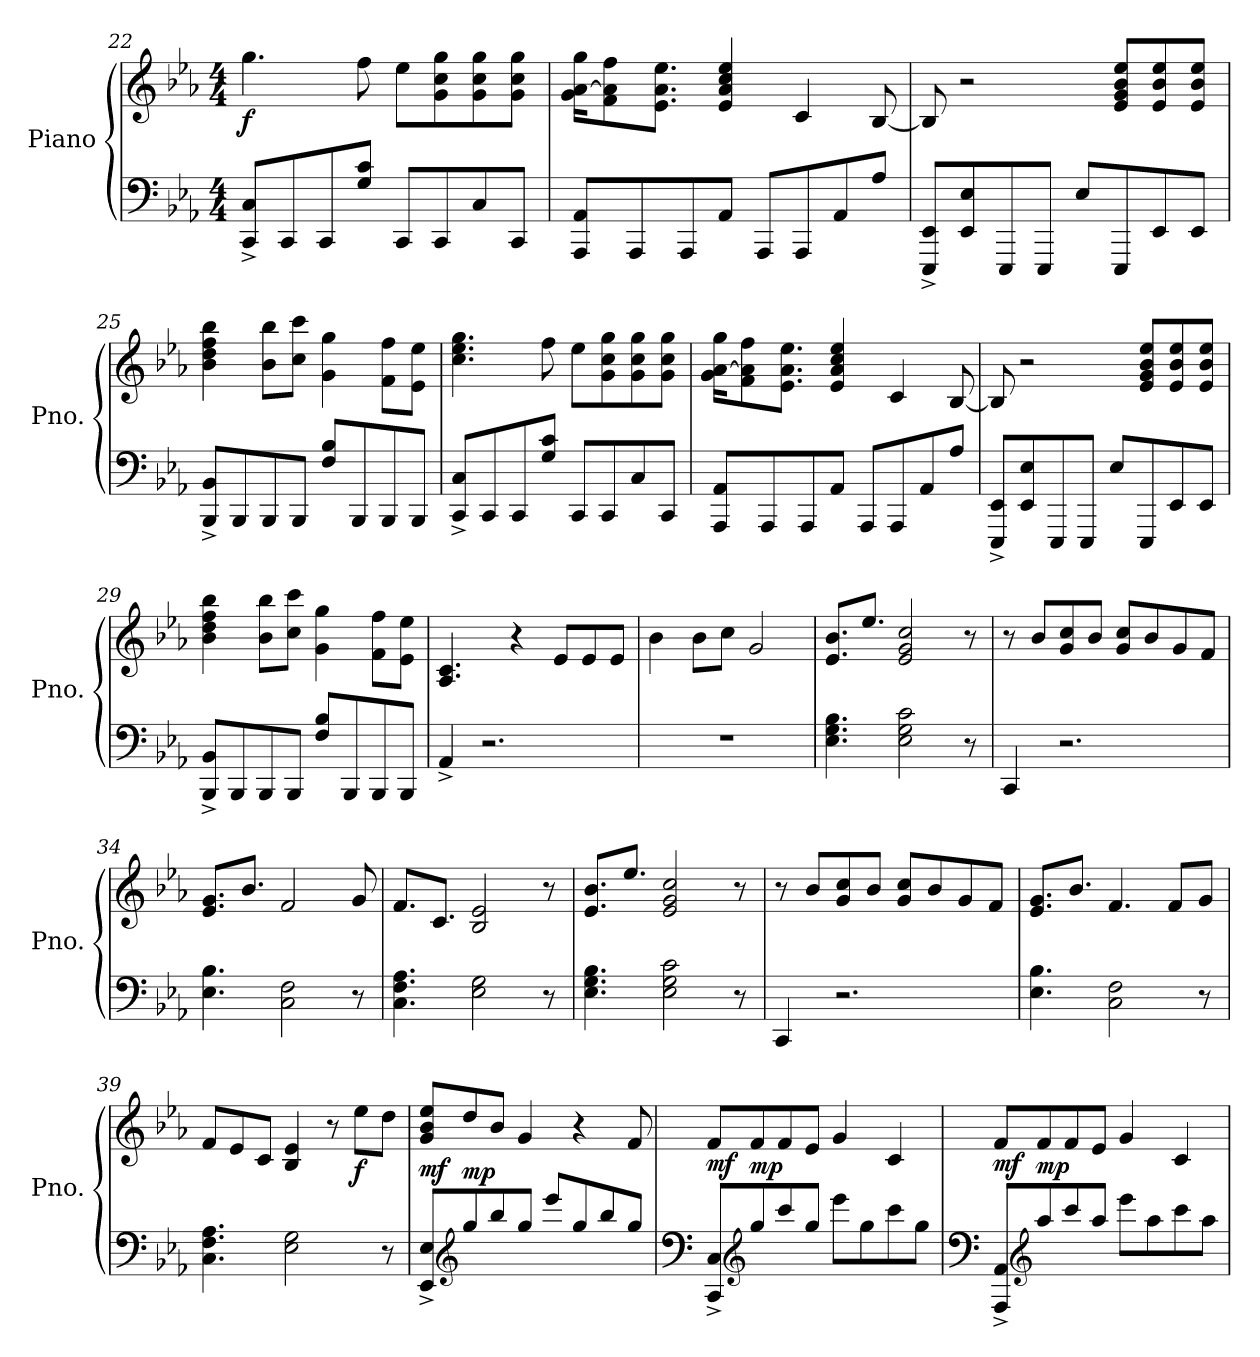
**kern	**kern	**dynam
*part1	*part1	*part1
*staff2	*staff1	*staff1/2
*I"Piano	*	*
*I'Pno.	*	*
*clefF4	*clefG2	*
*k[b-e-a-]	*k[b-e-a-]	*
*M4/4	*M4/4	*
=22	=22	=22
!	!	!LO:DY:b
8CC/^ 8C/^L	4.gg\	f
8CC/	.	.
8CC/	.	.
8G/ 8c/J	8ff\	.
8CC/L	8ee-\L	.
8CC/	8g\ 8cc\ 8gg\	.
8C/	8g\ 8cc\ 8gg\	.
8CC/J	8g\ 8cc\ 8gg\J	.
!!LO:PB:g=z
=23	=23	=23
8AAA-/ 8AA-/L	16g\ [16a-\ 16gg\KL	.
.	8f\ 8a-\] 8ff\	.
8AAA-/	.	.
.	8.e-\ 8.a-\ 8.ee-\J	.
8AAA-/	.	.
8AA-/J	4e-/ 4a-/ 4cc/ 4ee-/	.
8AAA-/L	.	.
8AAA-/	4c/	.
8AA-/	.	.
8A-/J	[8B-/	.
=24	=24	=24
8EEE-/^ 8EE-/^L	8B-/]	.
8EE-/ 8E-/	2r	.
8EEE-/	.	.
8EEE-/J	.	.
8E-/L	.	.
8EEE-/	8e-/ 8g/ 8b-/ 8ee-/L	.
8EE-/	8e-/ 8b-/ 8ee-/	.
8EE-/J	8e-/ 8b-/ 8ee-/J	.
=25	=25	=25
8BBB-/^ 8BB-/^L	4b-\ 4dd\ 4ff\ 4bb-\	.
8BBB-/	.	.
8BBB-/	8b-\ 8bb-\L	.
8BBB-/J	8cc\ 8ccc\J	.
8F/ 8B-/L	4g\ 4gg\	.
8BBB-/	.	.
8BBB-/	8f\ 8ff\L	.
8BBB-/J	8e-\ 8ee-\J	.
=26	=26	=26
8CC/^ 8C/^L	4.cc\ 4.ee-\ 4.gg\	.
8CC/	.	.
8CC/	.	.
8G/ 8c/J	8ff\	.
8CC/L	8ee-\L	.
8CC/	8g\ 8cc\ 8gg\	.
8C/	8g\ 8cc\ 8gg\	.
8CC/J	8g\ 8cc\ 8gg\J	.
!!LO:LB:g=z
=27	=27	=27
8AAA-/ 8AA-/L	16g\ [16a-\ 16gg\KL	.
.	8f\ 8a-\] 8ff\	.
8AAA-/	.	.
.	8.e-\ 8.a-\ 8.ee-\J	.
8AAA-/	.	.
8AA-/J	4e-/ 4a-/ 4cc/ 4ee-/	.
8AAA-/L	.	.
8AAA-/	4c/	.
8AA-/	.	.
8A-/J	[8B-/	.
=28	=28	=28
8EEE-/^ 8EE-/^L	8B-/]	.
8EE-/ 8E-/	2r	.
8EEE-/	.	.
8EEE-/J	.	.
8E-/L	.	.
8EEE-/	8e-/ 8g/ 8b-/ 8ee-/L	.
8EE-/	8e-/ 8b-/ 8ee-/	.
8EE-/J	8e-/ 8b-/ 8ee-/J	.
=29	=29	=29
8BBB-/^ 8BB-/^L	4b-\ 4dd\ 4ff\ 4bb-\	.
8BBB-/	.	.
8BBB-/	8b-\ 8bb-\L	.
8BBB-/J	8cc\ 8ccc\J	.
8F/ 8B-/L	4g\ 4gg\	.
8BBB-/	.	.
8BBB-/	8f\ 8ff\L	.
8BBB-/J	8e-\ 8ee-\J	.
=30	=30	=30
4AA-^/	4.A-/ 4.c/	.
2.r	.	.
.	4r	.
.	8e-/L	.
.	8e-/	.
.	8e-/J	.
=31	=31	=31
1r	4b-\	.
.	8b-\L	.
.	8cc\J	.
.	2g/	.
!!LO:LB:g=z
=32	=32	=32
!	!	!LO:DY:b=2
!	!	!LO:DY:n=1:b
4.E-\ 4.G\ 4.B-\	8.e-/ 8.b-/L	mp mf
.	8.ee-/J	.
2E-\ 2G\ 2c\	2e-/ 2g/ 2cc/	.
8r	8r	.
=33	=33	=33
4CC/	8r	.
.	8b-/L	.
2.r	8g/ 8cc/	.
.	8b-/J	.
.	8g/ 8cc/L	.
.	8b-/	.
.	8g/	.
.	8f/J	.
=34	=34	=34
4.E-\ 4.B-\	8.e-/ 8.g/L	.
.	8.b-/J	.
2C\ 2F\	2f/	.
8r	8g/	.
=35	=35	=35
4.C\ 4.F\ 4.A-\	8.f/L	.
.	8.c/J	.
2E-\ 2G\	2B-/ 2e-/	.
8r	8r	.
=36	=36	=36
4.E-\ 4.G\ 4.B-\	8.e-/ 8.b-/L	.
.	8.ee-/J	.
2E-\ 2G\ 2c\	2e-/ 2g/ 2cc/	.
8r	8r	.
=37	=37	=37
4CC/	8r	.
.	8b-/L	.
2.r	8g/ 8cc/	.
.	8b-/J	.
.	8g/ 8cc/L	.
.	8b-/	.
.	8g/	.
.	8f/J	.
=38	=38	=38
4.E-\ 4.B-\	8.e-/ 8.g/L	.
.	8.b-/J	.
2C\ 2F\	4.f/	.
.	8f/L	.
8r	8g/J	.
!!LO:LB:g=z
=39	=39	=39
4.C\ 4.F\ 4.A-\	8f/L	.
.	8e-/	.
.	8c/J	.
2E-\ 2G\	4B-/ 4e-/	.
.	8r	.
!	!	!LO:DY:b
.	8ee-\L	f
8r	8dd\J	.
=40	=40	=40
!	!	!LO:DY:a=2
8EE-/^ 8E-/^L	8g/ 8b-/ 8ee-/L	mf
*clefG2	*	*
!	!	!LO:DY:a=2
8gg/	8dd/	mp
8bb-/	8b-/J	.
8gg/J	4g/	.
8eee-/L	.	.
8gg/	4r	.
8bb-/	.	.
8gg/J	8f/	.
=41	=41	=41
*clefF4	*	*
!	!	!LO:DY:a=2
8CC/^ 8C/^L	8f/L	mf
*clefG2	*	*
!	!	!LO:DY:a=2
8gg/	8f/	mp
8ccc/	8f/	.
8gg/J	8e-/J	.
8eee-\L	4g/	.
8gg\	.	.
8ccc\	4c/	.
8gg\J	.	.
=42	=42	=42
*clefF4	*	*
!	!	!LO:DY:a=2
8AAA-/^ 8AA-/^L	8f/L	mf
*clefG2	*	*
!	!	!LO:DY:a=2
8aa-/	8f/	mp
8ccc/	8f/	.
8aa-/J	8e-/J	.
8eee-\L	4g/	.
8aa-\	.	.
8ccc\	4c/	.
8aa-\J	.	.
=	=	=
*-	*-	*-
